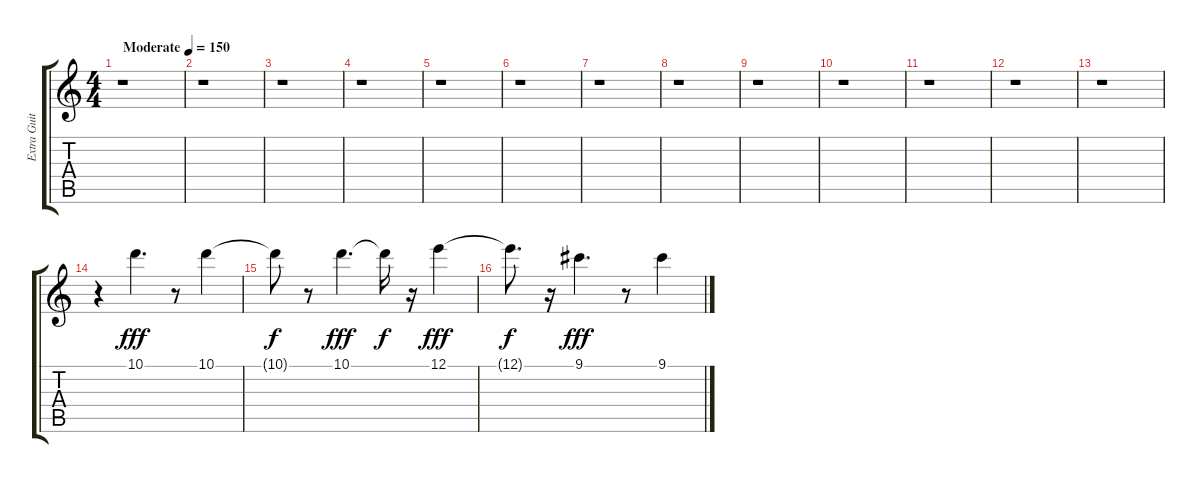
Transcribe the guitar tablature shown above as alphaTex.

\track ("Extra Guitar" "Extra Guit") {instrument electricguitarclean}
\staff {score tabs}
\tuning (E4 B3 G3 D3 A2 E2) {hide}
\ts (4 4)
\tempo (150 "Moderate")
\clef g2
\ks c
r.1{dy fff instrument electricguitarclean} |
r.1 |
r.1 |
r.1 |
r.1 |
r.1 |
r.1 |
r.1 |
r.1 |
r.1 |
r.1 |
r.1 |
r.1 |
r.4 10.1.4{d} r.8 10.1.4 |
10.1{t}.8{dy f} r.8 10.1.4{d dy fff} 10.1{t}.16{dy f} r.16 12.1.4{dy fff} |
12.1{t}.8{d dy f} r.16 9.1.4{d dy fff} r.8 9.1.4
